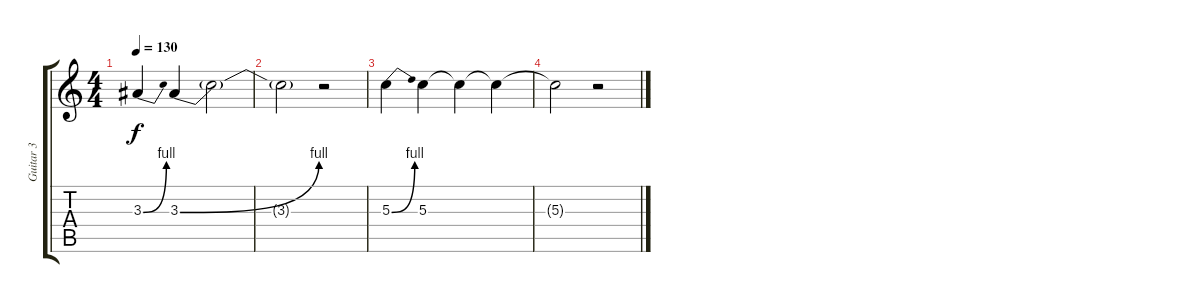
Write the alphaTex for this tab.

\track ("Guitar 3" "Guitar 3") {instrument distortionguitar}
\staff {score tabs}
\tuning (E4 B3 G3 D3 A2 D2) {hide}
\ts (4 4)
\tempo 130
\clef g2
\ks c
3.3{be (bend 0 0 60 4)}.4{dy f} 3.3{be (bend 0 0 60 4)}.4 3.3{t}.2 |
3.3{t}.2 r.2 |
5.3{be (bend 0 0 60 4)}.4 5.3.4 5.3{t}.4 5.3{t}.4 |
5.3{t}.2 r.2
